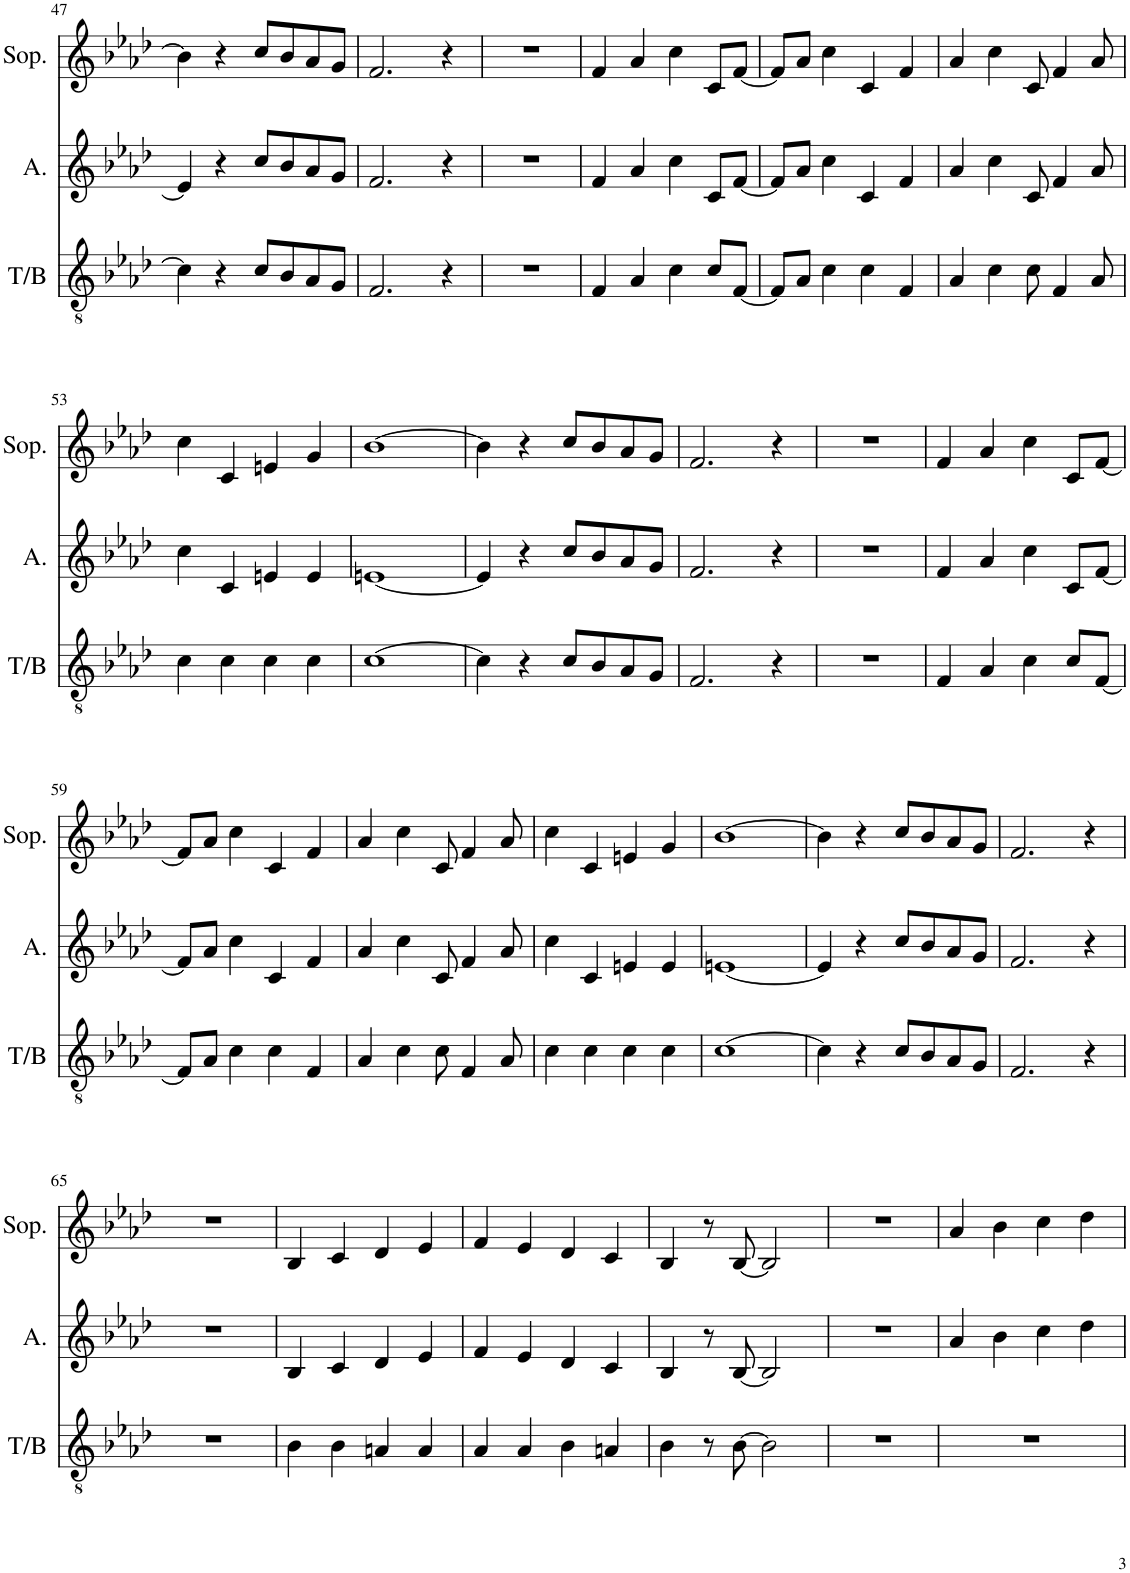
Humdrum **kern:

**kern	**kern	**kern
*part3	*part2	*part1
*staff3	*staff2	*staff1
*I"Tenor/Bas	*I"Alt	*I"Sopraan
*I'T/B	*I'A.	*I'Sop.
!!LO:PB:g=z
*clefGv2	*clefG2	*clefG2
*k[b-e-a-d-]	*k[b-e-a-d-]	*k[b-e-a-d-]
*M4/4	*M4/4	*M4/4
=47	=47	=47
4c\]	4e/]	4b-\]
4r	4r	4r
8c/L	8cc/L	8cc/L
8B-/	8b-/	8b-/
8A-/	8a-/	8a-/
8G/J	8g/J	8g/J
=48	=48	=48
2.F/	2.f/	2.f/
4r	4r	4r
=49	=49	=49
1r	1r	1r
=50	=50	=50
4F/	4f/	4f/
4A-/	4a-/	4a-/
4c\	4cc\	4cc\
8c/L	8c/L	8c/L
[8F/J	[8f/J	[8f/J
=51	=51	=51
8F/L]	8f/L]	8f/L]
8A-/J	8a-/J	8a-/J
4c\	4cc\	4cc\
4c\	4c/	4c/
4F/	4f/	4f/
=52	=52	=52
4A-/	4a-/	4a-/
4c\	4cc\	4cc\
8c\	8c/	8c/
4F/	4f/	4f/
8A-/	8a-/	8a-/
!!LO:LB:g=z
=53	=53	=53
4c\	4cc\	4cc\
4c\	4c/	4c/
4c\	4en/	4en/
4c\	4e/	4g/
=54	=54	=54
[1c	[1en	[1b-
=55	=55	=55
4c\]	4e/]	4b-\]
4r	4r	4r
8c/L	8cc/L	8cc/L
8B-/	8b-/	8b-/
8A-/	8a-/	8a-/
8G/J	8g/J	8g/J
=56	=56	=56
2.F/	2.f/	2.f/
4r	4r	4r
=57	=57	=57
1r	1r	1r
=58	=58	=58
4F/	4f/	4f/
4A-/	4a-/	4a-/
4c\	4cc\	4cc\
8c/L	8c/L	8c/L
[8F/J	[8f/J	[8f/J
!!LO:LB:g=z
=59	=59	=59
8F/L]	8f/L]	8f/L]
8A-/J	8a-/J	8a-/J
4c\	4cc\	4cc\
4c\	4c/	4c/
4F/	4f/	4f/
=60	=60	=60
4A-/	4a-/	4a-/
4c\	4cc\	4cc\
8c\	8c/	8c/
4F/	4f/	4f/
8A-/	8a-/	8a-/
=61	=61	=61
4c\	4cc\	4cc\
4c\	4c/	4c/
4c\	4en/	4en/
4c\	4e/	4g/
=62	=62	=62
[1c	[1en	[1b-
=63	=63	=63
4c\]	4e/]	4b-\]
4r	4r	4r
8c/L	8cc/L	8cc/L
8B-/	8b-/	8b-/
8A-/	8a-/	8a-/
8G/J	8g/J	8g/J
=64	=64	=64
2.F/	2.f/	2.f/
4r	4r	4r
!!LO:LB:g=z
=65	=65	=65
1r	1r	1r
=66	=66	=66
4B-\	4B-/	4B-/
4B-\	4c/	4c/
4An/	4d-/	4d-/
4A/	4e-/	4e-/
=67	=67	=67
4A-/	4f/	4f/
4A-/	4e-/	4e-/
4B-\	4d-/	4d-/
4An/	4c/	4c/
=68	=68	=68
4B-\	4B-/	4B-/
8r	8r	8r
[8B-\	[8B-/	[8B-/
2B-\]	2B-/]	2B-/]
=69	=69	=69
1r	1r	1r
=70	=70	=70
1r	4a-/	4a-/
.	4b-\	4b-\
.	4cc\	4cc\
.	4dd-\	4dd-\
=	=	=
*-	*-	*-
